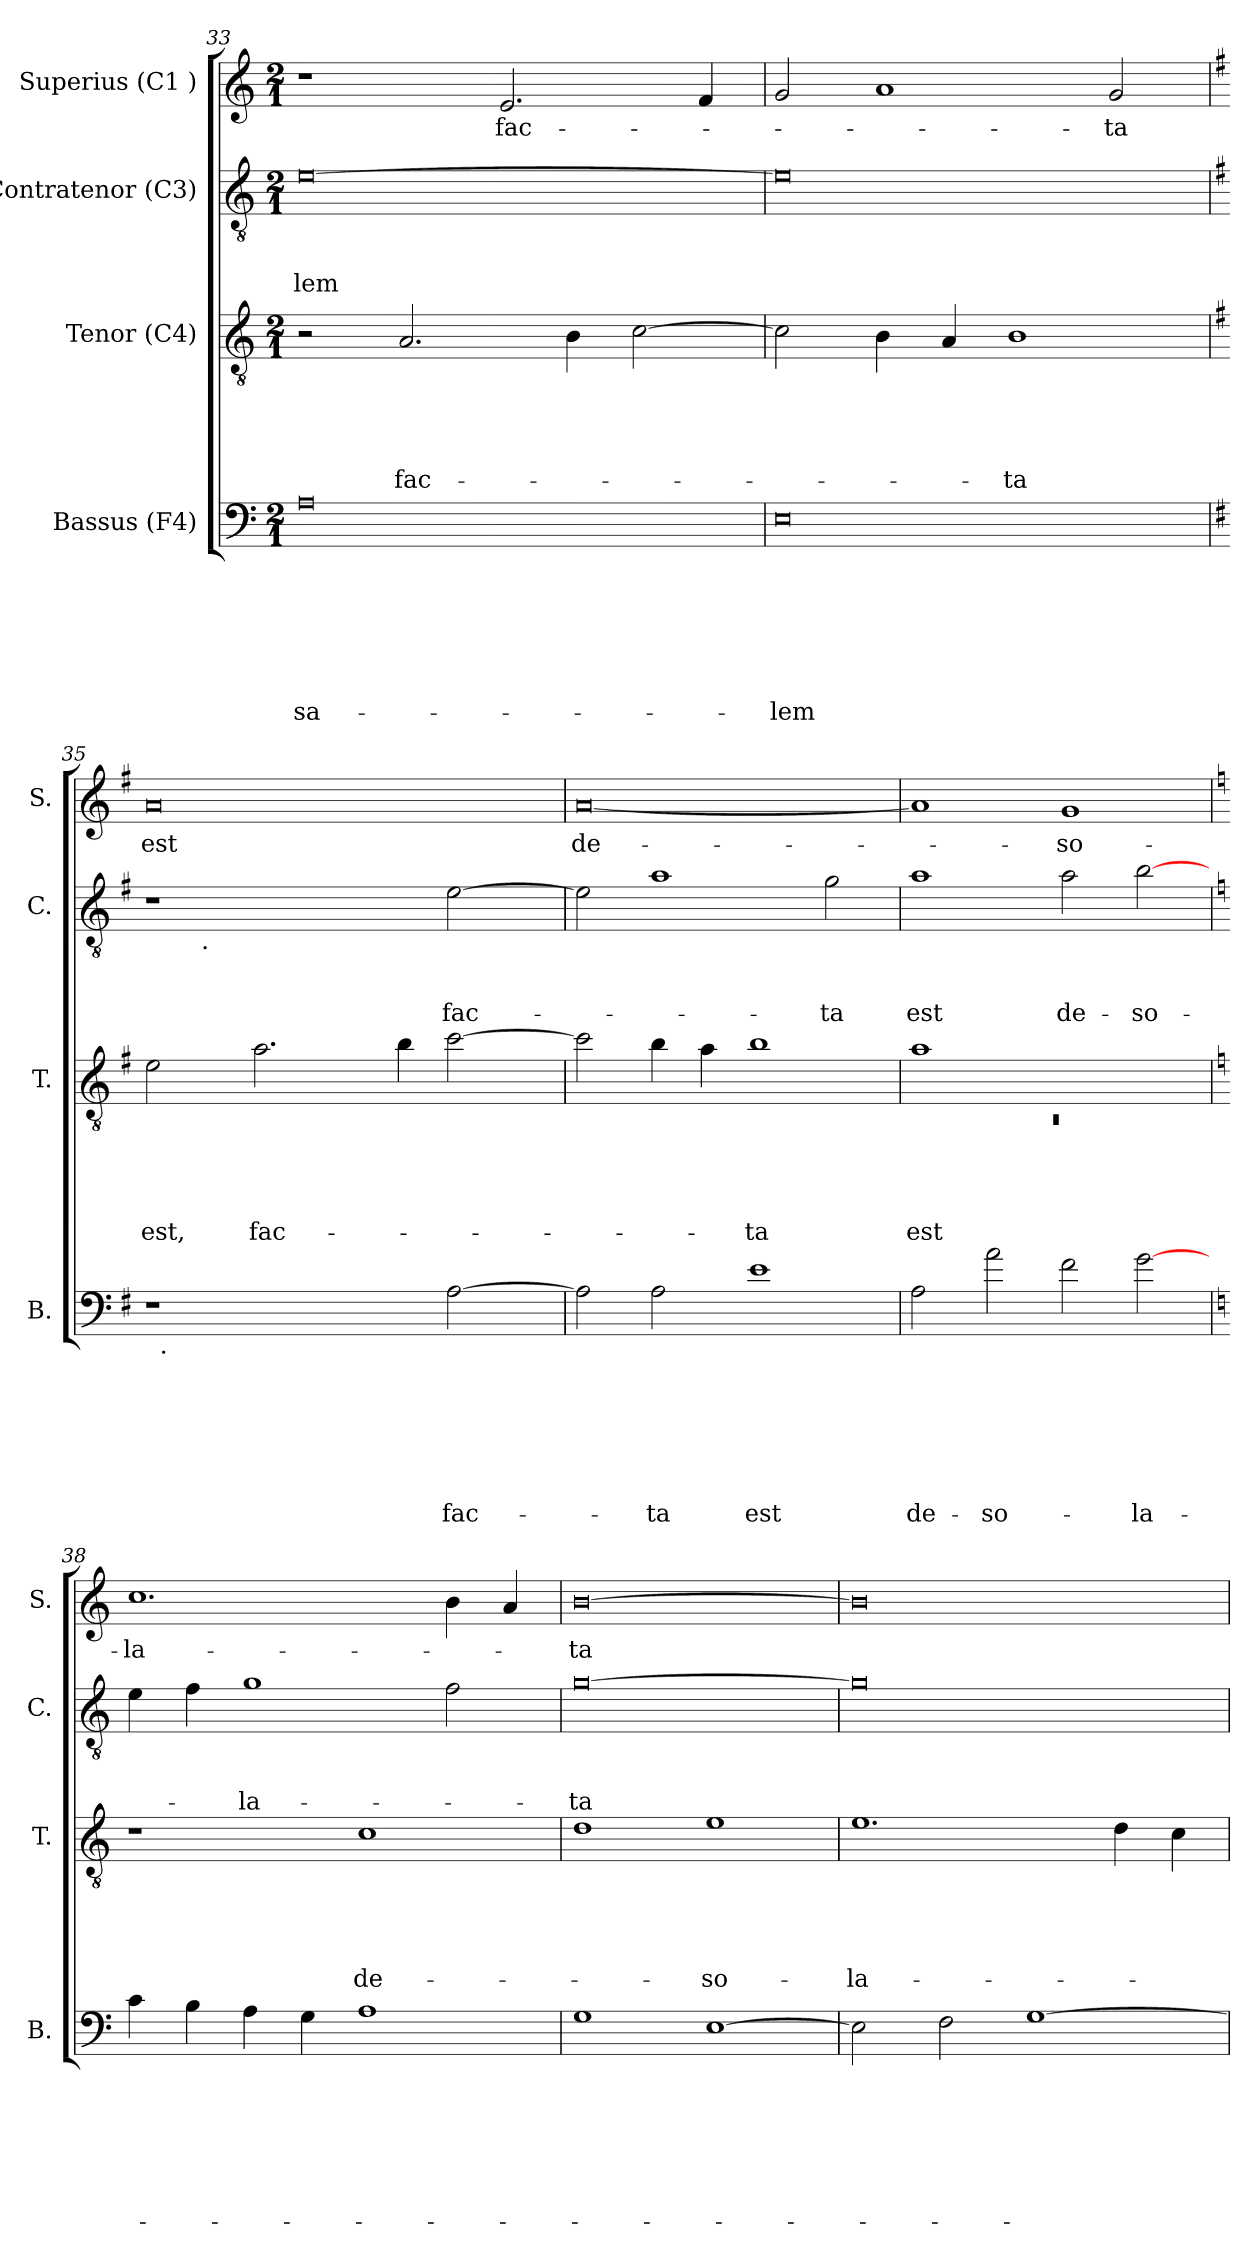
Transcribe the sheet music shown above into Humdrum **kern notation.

**kern	**text	**text	**text	**text	**text	**text	**text	**kern	**text	**text	**text	**text	**text	**kern	**text	**text	**text	**kern	**text
*part4	*part4	*part4	*part4	*part4	*part4	*part4	*part4	*part3	*part3	*part3	*part3	*part3	*part3	*part2	*part2	*part2	*part2	*part1	*part1
*staff4	*staff4	*staff4	*staff4	*staff4	*staff4	*staff4	*staff4	*staff3	*staff3	*staff3	*staff3	*staff3	*staff3	*staff2	*staff2	*staff2	*staff2	*staff1	*staff1
*I"Bassus (F4)	*	*	*	*	*	*	*	*I"Tenor (C4)	*	*	*	*	*	*I"Contratenor (C3)	*	*	*	*I"Superius (C1 )	*
*I'B.	*	*	*	*	*	*	*	*I'T.	*	*	*	*	*	*I'C.	*	*	*	*I'S.	*
*clefF4	*	*	*	*	*	*	*	*clefGv2	*	*	*	*	*	*clefGv2	*	*	*	*clefG2	*
*k[]	*	*	*	*	*	*	*	*k[]	*	*	*	*	*	*k[]	*	*	*	*k[]	*
*C:	*	*	*	*	*	*	*	*C:	*	*	*	*	*	*C:	*	*	*	*C:	*
*M2/1	*	*	*	*	*	*	*	*M2/1	*	*	*	*	*	*M2/1	*	*	*	*M2/1	*
=33	=33	=33	=33	=33	=33	=33	=33	=33	=33	=33	=33	=33	=33	=33	=33	=33	=33	=33	=33
!	!	!	!	!	!	!	!LO:LY:b:rj	!	!	!	!	!	!	!	!	!	!LO:LY:b	!	!
0A	.	.	.	.	.	.	-sa-	2r	.	.	.	.	.	[<0e	.	.	-lem	1r	.
!	!	!	!	!	!	!	!	!	!	!	!	!	!LO:LY:b	!	!	!	!	!	!
.	.	.	.	.	.	.	.	2.A/	.	.	.	.	fac-	.	.	.	.	.	.
!	!	!	!	!	!	!	!	!	!	!	!	!	!	!	!	!	!	!	!LO:LY:b
.	.	.	.	.	.	.	.	.	.	.	.	.	.	.	.	.	.	2.e/	fac-
.	.	.	.	.	.	.	.	4B\	.	.	.	.	.	.	.	.	.	.	.
.	.	.	.	.	.	.	.	[<2c\	.	.	.	.	.	.	.	.	.	.	.
.	.	.	.	.	.	.	.	.	.	.	.	.	.	.	.	.	.	4f/	.
!!LO:LB:g=z
=34	=34	=34	=34	=34	=34	=34	=34	=34	=34	=34	=34	=34	=34	=34	=34	=34	=34	=34	=34
!	!	!	!	!	!	!	!LO:LY:b	!	!	!	!	!	!	!	!	!	!	!	!
0E	.	.	.	.	.	.	-lem	2c\]	.	.	.	.	.	0e]	.	.	.	2g/	.
.	.	.	.	.	.	.	.	4B\	.	.	.	.	.	.	.	.	.	1a	.
.	.	.	.	.	.	.	.	4A/	.	.	.	.	.	.	.	.	.	.	.
!	!	!	!	!	!	!	!	!	!	!	!	!	!LO:LY:b	!	!	!	!	!	!
.	.	.	.	.	.	.	.	1B	.	.	.	.	-ta	.	.	.	.	.	.
!	!	!	!	!	!	!	!	!	!	!	!	!	!	!	!	!	!	!	!LO:LY:b
.	.	.	.	.	.	.	.	.	.	.	.	.	.	.	.	.	.	2g/	-ta
=35	=35	=35	=35	=35	=35	=35	=35	=35	=35	=35	=35	=35	=35	=35	=35	=35	=35	=35	=35
*k[f#]	*	*	*	*	*	*	*	*k[f#]	*	*	*	*	*	*k[f#]	*	*	*	*k[f#]	*
*G:	*	*	*	*	*	*	*	*G:	*	*	*	*	*	*G:	*	*	*	*G:	*
!	!	!	!	!	!	!	!	!	!	!	!	!	!LO:LY:b	!	!	!	!	!	!LO:LY:b:rj
*^	*	*	*	*	*	*	*	*	*	*	*	*	*	*^	*	*	*	*	*
1r	32ryy	.	.	.	.	.	.	.	2e\	.	.	.	.	est,	1r	8..ryy	.	.	.	0a	est
!	!LO:TX:b:t=.	!	!	!	!	!	!	!	!	!	!	!	!	!	!	!	!	!	!	!	!
.	1ryy	.	.	.	.	.	.	.	.	.	.	.	.	.	.	.	.	.	.	.	.
!	!	!	!	!	!	!	!	!	!	!	!	!	!	!	!	!LO:TX:b:t=.	!	!	!	!	!
.	.	.	.	.	.	.	.	.	.	.	.	.	.	.	.	1ryy	.	.	.	.	.
!	!	!	!	!	!	!	!	!	!	!	!	!	!	!LO:LY:b	!	!	!	!	!	!	!
.	.	.	.	.	.	.	.	.	2.a\	.	.	.	.	fac-	.	.	.	.	.	.	.
2ryy	.	.	.	.	.	.	.	.	.	.	.	.	.	.	2ryy	.	.	.	.	.	.
.	2ryy	.	.	.	.	.	.	.	.	.	.	.	.	.	.	.	.	.	.	.	.
.	.	.	.	.	.	.	.	.	.	.	.	.	.	.	.	2ryy	.	.	.	.	.
.	.	.	.	.	.	.	.	.	4b\	.	.	.	.	.	.	.	.	.	.	.	.
!	!	!	!	!	!	!	!	!LO:LY:b	!	!	!	!	!	!	!	!	!	!	!LO:LY:b	!	!
[>2A\	.	.	.	.	.	.	.	fac-	[>2cc\	.	.	.	.	.	[<2e\	.	.	.	fac-	.	.
.	4...ryy	.	.	.	.	.	.	.	.	.	.	.	.	.	.	.	.	.	.	.	.
.	.	.	.	.	.	.	.	.	.	.	.	.	.	.	.	4ryy	.	.	.	.	.
.	.	.	.	.	.	.	.	.	.	.	.	.	.	.	.	32ryy	.	.	.	.	.
=36	=36	=36	=36	=36	=36	=36	=36	=36	=36	=36	=36	=36	=36	=36	=36	=36	=36	=36	=36	=36	=36
!	!	!	!	!	!	!	!	!	!	!	!	!	!	!	!	!	!	!	!	!	!LO:LY:b
*v	*v	*	*	*	*	*	*	*	*	*	*	*	*	*	*v	*v	*	*	*	*	*
2A\]	.	.	.	.	.	.	.	2cc\]	.	.	.	.	.	2e\]	.	.	.	[<0a	de-
!	!	!	!	!	!	!	!LO:LY:b	!	!	!	!	!	!	!	!	!	!	!	!
2A\	.	.	.	.	.	.	-ta	4b\	.	.	.	.	.	1a	.	.	.	.	.
.	.	.	.	.	.	.	.	4a\	.	.	.	.	.	.	.	.	.	.	.
!	!	!	!	!	!	!	!LO:LY:b	!	!	!	!	!	!LO:LY:b	!	!	!	!	!	!
1e	.	.	.	.	.	.	est	1b	.	.	.	.	-ta	.	.	.	.	.	.
!	!	!	!	!	!	!	!	!	!	!	!	!	!	!	!	!	!LO:LY:b	!	!
.	.	.	.	.	.	.	.	.	.	.	.	.	.	2g\	.	.	-ta	.	.
=37	=37	=37	=37	=37	=37	=37	=37	=37	=37	=37	=37	=37	=37	=37	=37	=37	=37	=37	=37
*	*	*	*	*	*	*	*	*^	*	*	*	*	*	*	*	*	*	*	*
!	!	!	!	!	!	!	!LO:LY:b	!	!LO:N:vis=1	!	!	!	!	!LO:LY:b	!	!	!	!LO:LY:b	!	!
2A\	.	.	.	.	.	.	de-	1a	0rC	.	.	.	.	est	1a	.	.	est	1a]	.
!	!	!	!	!	!	!	!LO:LY:b	!	!	!	!	!	!	!	!	!	!	!	!	!
2a\	.	.	.	.	.	.	-so-	.	.	.	.	.	.	.	.	.	.	.	.	.
!	!	!	!	!	!	!	!	!	!	!	!	!	!	!	!	!	!	!LO:LY:b	!	!LO:LY:b
2f#\	.	.	.	.	.	.	.	1ryy	.	.	.	.	.	.	2a\	.	.	de-	1g	-so-
!	!	!	!	!	!	!	!LO:LY:b	!	!	!	!	!	!	!	!	!	!	!LO:LY:b	!	!
[>2g\	.	.	.	.	.	.	-la-	.	.	.	.	.	.	.	[>2b\	.	.	-so-	.	.
*	*	*	*	*	*	*	*	*v	*v	*	*	*	*	*	*	*	*	*	*	*
!!LO:PB:g=z
=38	=38	=38	=38	=38	=38	=38	=38	=38	=38	=38	=38	=38	=38	=38	=38	=38	=38	=38	=38
*k[]	*	*	*	*	*	*	*	*k[]	*	*	*	*	*	*k[]	*	*	*	*k[]	*
*C:	*	*	*	*	*	*	*	*C:	*	*	*	*	*	*C:	*	*	*	*C:	*
!	!	!	!	!	!	!	!	!	!	!	!	!	!	!	!	!	!	!	!LO:LY:b
4c\	.	.	.	.	.	.	.	1r	.	.	.	.	.	4e\	.	.	.	1.cc	-la-
4B\	.	.	.	.	.	.	.	.	.	.	.	.	.	4f\	.	.	.	.	.
!	!	!	!	!	!	!	!	!	!	!	!	!	!	!	!	!	!LO:LY:b	!	!
4A\	.	.	.	.	.	.	.	.	.	.	.	.	.	1g	.	.	-la-	.	.
4G\	.	.	.	.	.	.	.	.	.	.	.	.	.	.	.	.	.	.	.
!	!	!	!	!	!	!	!	!	!	!	!	!	!LO:LY:b	!	!	!	!	!	!
1A	.	.	.	.	.	.	.	1c	.	.	.	.	de-	.	.	.	.	.	.
.	.	.	.	.	.	.	.	.	.	.	.	.	.	2f\	.	.	.	4b\	.
.	.	.	.	.	.	.	.	.	.	.	.	.	.	.	.	.	.	4a/	.
=39	=39	=39	=39	=39	=39	=39	=39	=39	=39	=39	=39	=39	=39	=39	=39	=39	=39	=39	=39
!	!	!	!	!	!	!	!	!	!	!	!	!	!	!	!	!	!LO:LY:b:rj	!	!LO:LY:b:rj
1G	.	.	.	.	.	.	.	1d	.	.	.	.	.	[>0g	.	.	-ta	[>0b	-ta
!	!	!	!	!	!	!	!	!	!	!	!	!	!LO:LY:b	!	!	!	!	!	!
[>1E	.	.	.	.	.	.	.	1e	.	.	.	.	-so-	.	.	.	.	.	.
=40	=40	=40	=40	=40	=40	=40	=40	=40	=40	=40	=40	=40	=40	=40	=40	=40	=40	=40	=40
!	!	!	!	!	!	!	!	!	!	!	!	!	!LO:LY:b	!	!	!	!	!	!
2E\]	.	.	.	.	.	.	.	1.e	.	.	.	.	-la-	0g]	.	.	.	0b]	.
2F\	.	.	.	.	.	.	.	.	.	.	.	.	.	.	.	.	.	.	.
[>1G	.	.	.	.	.	.	.	.	.	.	.	.	.	.	.	.	.	.	.
.	.	.	.	.	.	.	.	4d\	.	.	.	.	.	.	.	.	.	.	.
.	.	.	.	.	.	.	.	4c\	.	.	.	.	.	.	.	.	.	.	.
=	=	=	=	=	=	=	=	=	=	=	=	=	=	=	=	=	=	=	=
*-	*-	*-	*-	*-	*-	*-	*-	*-	*-	*-	*-	*-	*-	*-	*-	*-	*-	*-	*-
